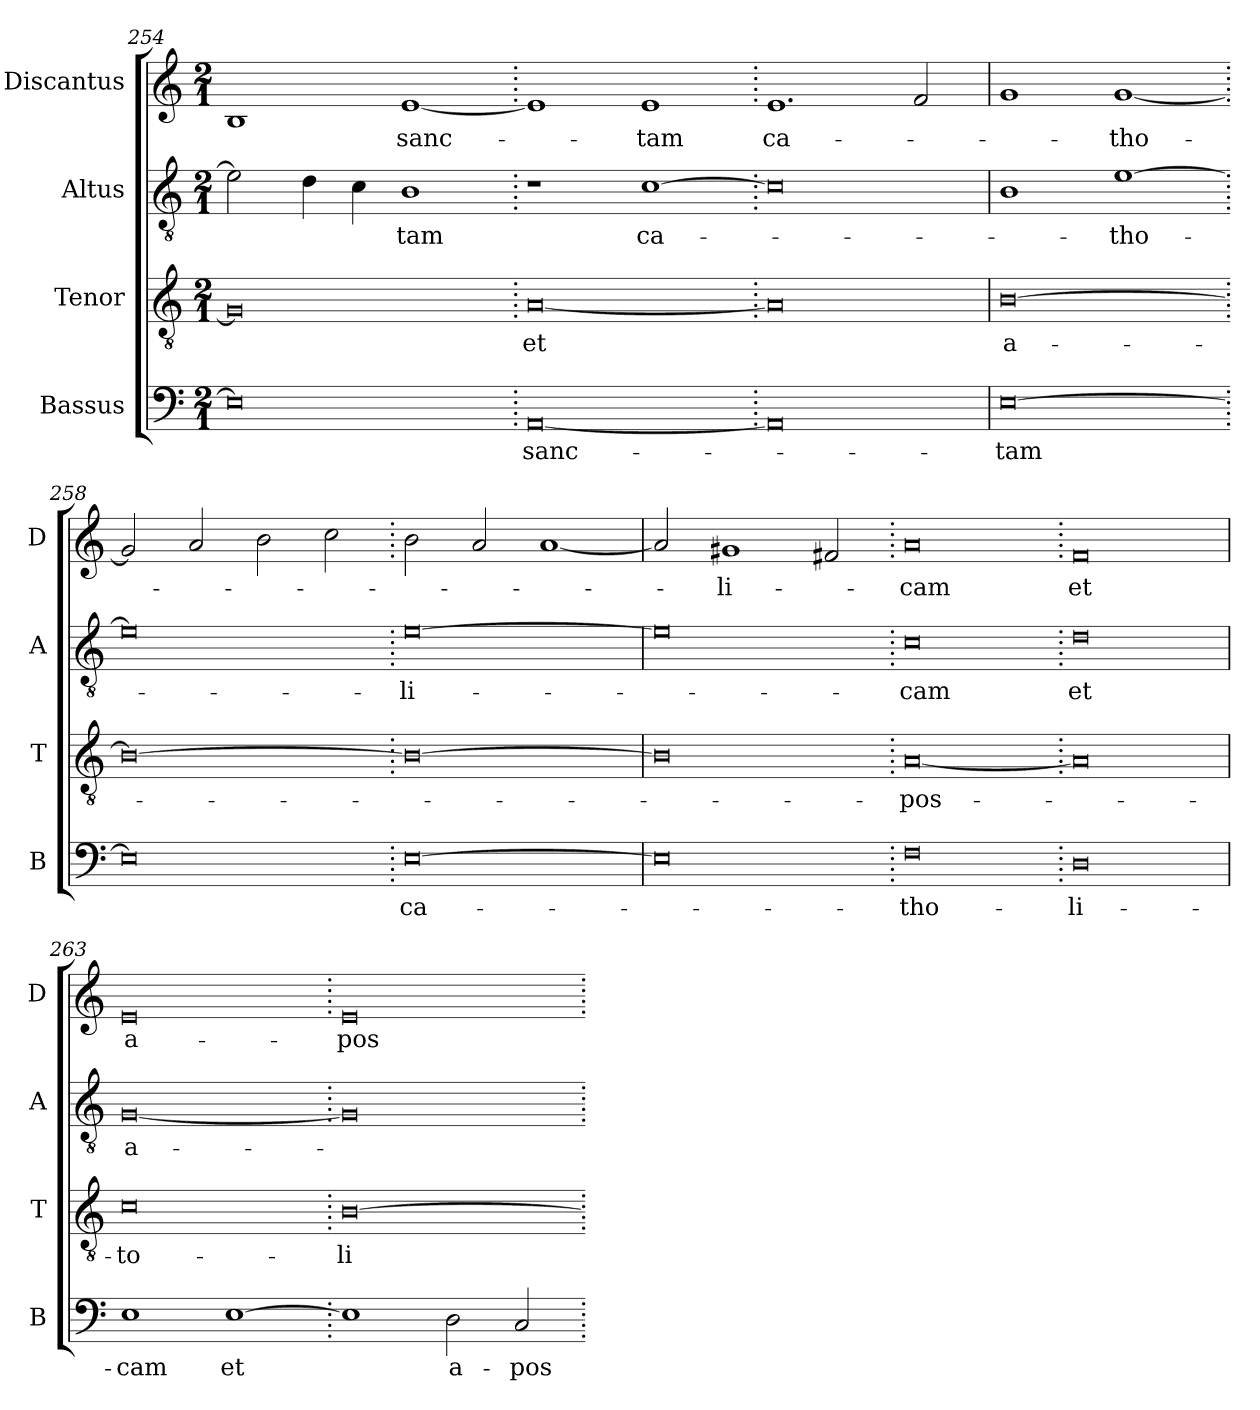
**kern	**text	**kern	**text	**kern	**text	**kern	**text
*part4	*part4	*part3	*part3	*part2	*part2	*part1	*part1
*staff4	*staff4	*staff3	*staff3	*staff2	*staff2	*staff1	*staff1
*I"Bassus	*	*I"Tenor	*	*I"Altus	*	*I"Discantus	*
*I'B	*	*I'T	*	*I'A	*	*I'D	*
*clefF4	*	*clefGv2	*	*clefGv2	*	*clefG2	*
*k[]	*	*k[]	*	*k[]	*	*k[]	*
*M2/1	*	*M2/1	*	*M2/1	*	*M2/1	*
=254	=254	=254	=254	=254	=254	=254	=254
0E]	.	0G]	.	2e]	.	1B	.
.	.	.	.	4d	.	.	.
.	.	.	.	4c	.	.	.
.	.	.	.	1B	-tam	[1e	sanc-
=255.	=255.	=255.	=255.	=255.	=255.	=255.	=255.
[0AA	sanc-	[0A	et	1r	.	1e]	.
.	.	.	.	[1c	ca-	1e	-tam
=256.	=256.	=256.	=256.	=256.	=256.	=256.	=256.
0AA]	.	0A]	.	0c]	.	1.e	ca-
.	.	.	.	.	.	2f	.
=257	=257	=257	=257	=257	=257	=257	=257
[0E	-tam	[0B	a-	1B	.	1g	.
.	.	.	.	[1e	-tho-	[1g	-tho-
=258.	=258.	=258.	=258.	=258.	=258.	=258.	=258.
0E]	.	0B_	.	0e]	.	2g]	.
.	.	.	.	.	.	2a	.
.	.	.	.	.	.	2b	.
.	.	.	.	.	.	2cc	.
=259.	=259.	=259.	=259.	=259.	=259.	=259.	=259.
[0E	ca-	0B_	.	[0e	-li-	2b	.
.	.	.	.	.	.	2a	.
.	.	.	.	.	.	[1a	.
=260	=260	=260	=260	=260	=260	=260	=260
0E]	.	0B]	.	0e]	.	2a]	.
.	.	.	.	.	.	1g#X	-li-
.	.	.	.	.	.	2f#X	.
=261.	=261.	=261.	=261.	=261.	=261.	=261.	=261.
0F	-tho-	[0A	-pos-	0c	-cam	0a	-cam
=262.	=262.	=262.	=262.	=262.	=262.	=262.	=262.
0D	-li-	0A]	.	0d	et	0f	et
=263	=263	=263	=263	=263	=263	=263	=263
1E	-cam	0c	-to-	[0G	a-	0e	a-
[1E	et	.	.	.	.	.	.
=264.	=264.	=264.	=264.	=264.	=264.	=264.	=264.
1E]	.	[0B	-li-	0G]	.	0e	-pos-
2D	a-	.	.	.	.	.	.
2C	-pos-	.	.	.	.	.	.
=.	=.	=.	=.	=.	=.	=.	=.
*-	*-	*-	*-	*-	*-	*-	*-
